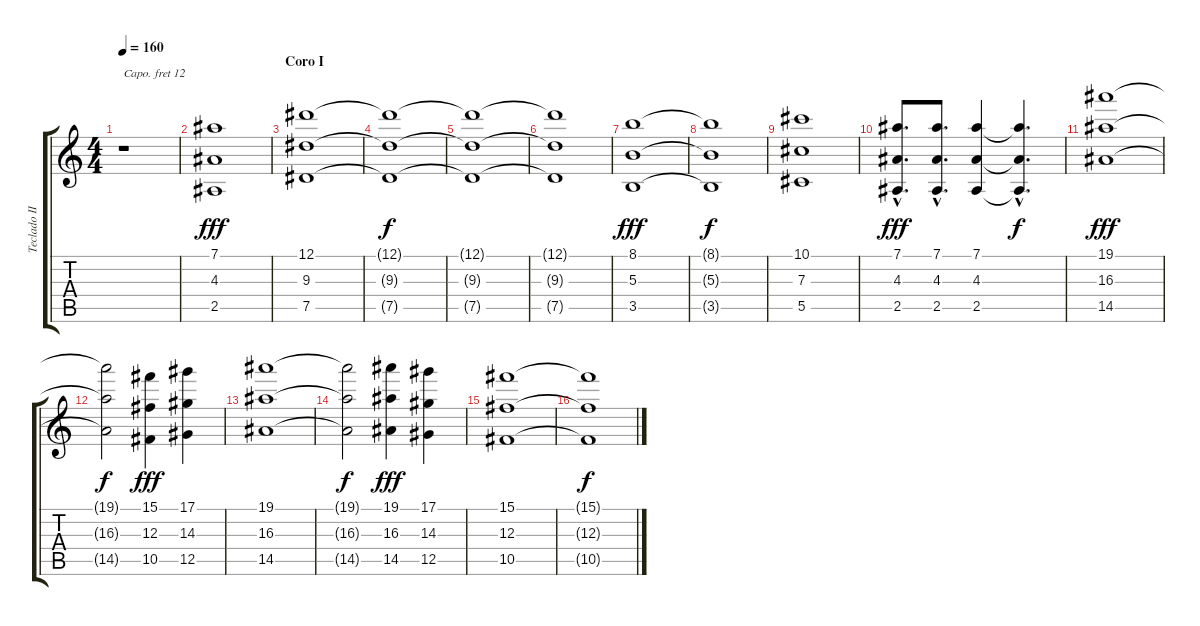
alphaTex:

\track ("Teclado II" "Teclado II") {instrument stringensemble1}
\staff {score tabs}
\capo 12
\tuning (Eb4 Bb3 Gb3 Db3 Ab2 Eb2) {hide}
\ts (4 4)
\tempo 160
\clef g2
\ks c
r.1{dy f} |
(7.1 4.3 2.5).1{dy fff volume 12} |
\section ("" "Coro I")
(12.1 9.3 7.5).1{volume 4} |
(12.1{t} 9.3{t} 7.5{t}).1{dy f} |
(12.1{t} 9.3{t} 7.5{t}).1 |
(12.1{t} 9.3{t} 7.5{t}).1 |
(8.1 5.3 3.5).1{dy fff} |
(8.1{t} 5.3{t} 3.5{t}).1{dy f} |
(10.1 7.3 5.5).1 |
(7.1{hac} 4.3{hac} 2.5{hac}).8{d dy fff} (7.1{hac} 4.3{hac} 2.5{hac}).8{d} (7.1 4.3 2.5).4 (7.1{hac t} 4.3{hac t} 2.5{hac t}).4{d dy f} |
(19.1 16.3 14.5).1{dy fff volume 7} |
(19.1{t} 16.3{t} 14.5{t}).2{dy f} (15.1 12.3 10.5).4{dy fff} (17.1 14.3 12.5).4 |
(19.1 16.3 14.5).1 |
(19.1{t} 16.3{t} 14.5{t}).2{dy f} (19.1 16.3 14.5).4{dy fff} (17.1 14.3 12.5).4 |
(15.1 12.3 10.5).1 |
(15.1{t} 12.3{t} 10.5{t}).1{dy f}
